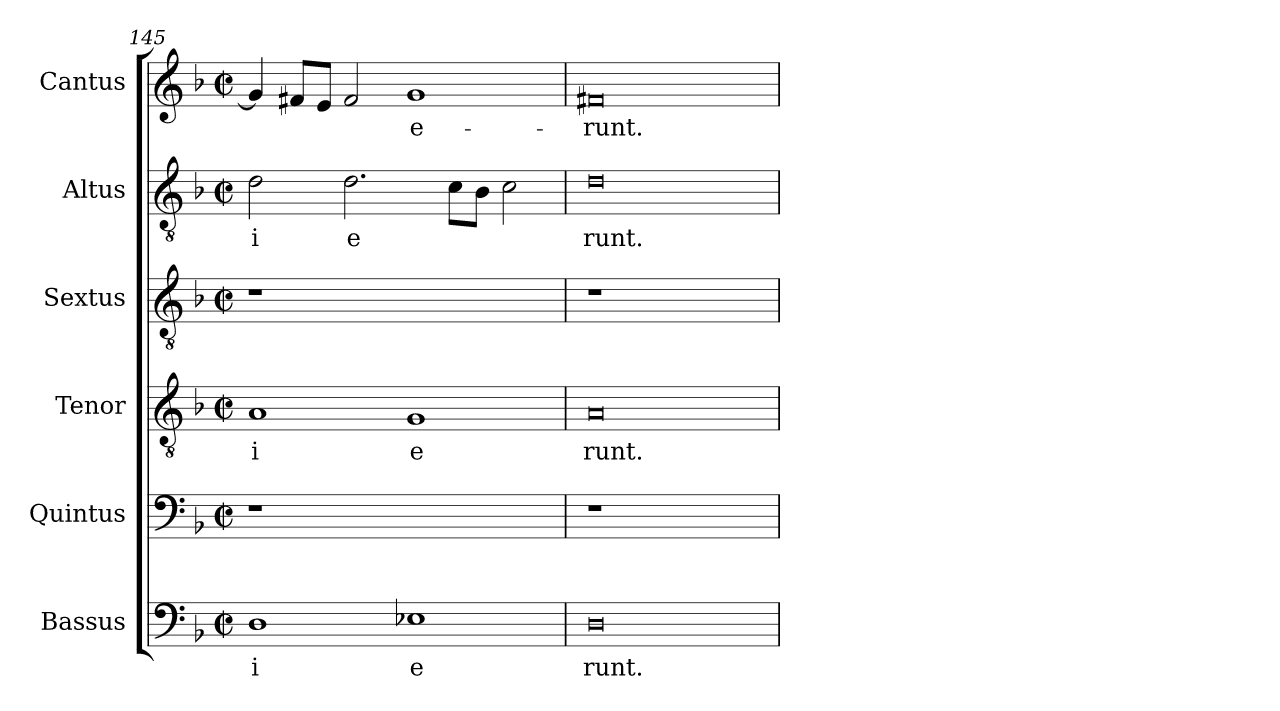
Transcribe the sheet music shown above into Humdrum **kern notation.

**kern	**text	**kern	**kern	**text	**kern	**kern	**text	**kern	**text
*part6	*part6	*part5	*part4	*part4	*part3	*part2	*part2	*part1	*part1
*staff6	*staff6	*staff5	*staff4	*staff4	*staff3	*staff2	*staff2	*staff1	*staff1
*I"Bassus	*	*I"Quintus	*I"Tenor	*	*I"Sextus	*I"Altus	*	*I"Cantus	*
*I'Bassus	*	*I'Quintus	*I'Tenor	*	*I'Sextus	*I'Altus	*	*I'Cantus	*
*clefF4	*	*clefF4	*clefGv2	*	*clefGv2	*clefGv2	*	*clefG2	*
*k[b-]	*	*k[b-]	*k[b-]	*	*k[b-]	*k[b-]	*	*k[b-]	*
*F:	*	*F:	*F:	*	*F:	*F:	*	*F:	*
*M2/2	*	*M2/2	*M2/2	*	*M2/2	*M2/2	*	*M2/2	*
*met(c|)	*	*met(c|)	*met(c|)	*	*met(c|)	*met(c|)	*	*met(c|)	*
=145	=145	=145	=145	=145	=145	=145	=145	=145	=145
!	!LO:LY:b:cj	!	!	!LO:LY:b:cj	!	!	!LO:LY:b:cj	!	!
1D	i	1r	1A	i	1r	2d\	i	4g/]	.
.	.	.	.	.	.	.	.	8f#/L	.
.	.	.	.	.	.	.	.	8e/J	.
!	!	!	!	!	!	!	!LO:LY:b:cj	!	!
.	.	.	.	.	.	2.d\	e	2f#/	.
!	!LO:LY:b:cj	!	!	!LO:LY:b:cj	!	!	!	!	!LO:LY:b:cj
1E-X	e	1ryy	1G	e	1ryy	.	.	1g	-e-
.	.	.	.	.	.	8c\L	.	.	.
.	.	.	.	.	.	8B-\J	.	.	.
.	.	.	.	.	.	2c\	.	.	.
=146	=146	=146	=146	=146	=146	=146	=146	=146	=146
!	!LO:LY:b:cj	!	!	!LO:LY:b:cj	!	!	!LO:LY:b:cj	!	!LO:LY:b:cj
0D	runt.	1r	0A	runt.	1r	0d	runt.	0f#X	-runt.
.	.	1ryy	.	.	1ryy	.	.	.	.
=	=!	=	=	=!	=	=	=!	=!	=!
*-	*-	*-	*-	*-	*-	*-	*-	*-	*-
